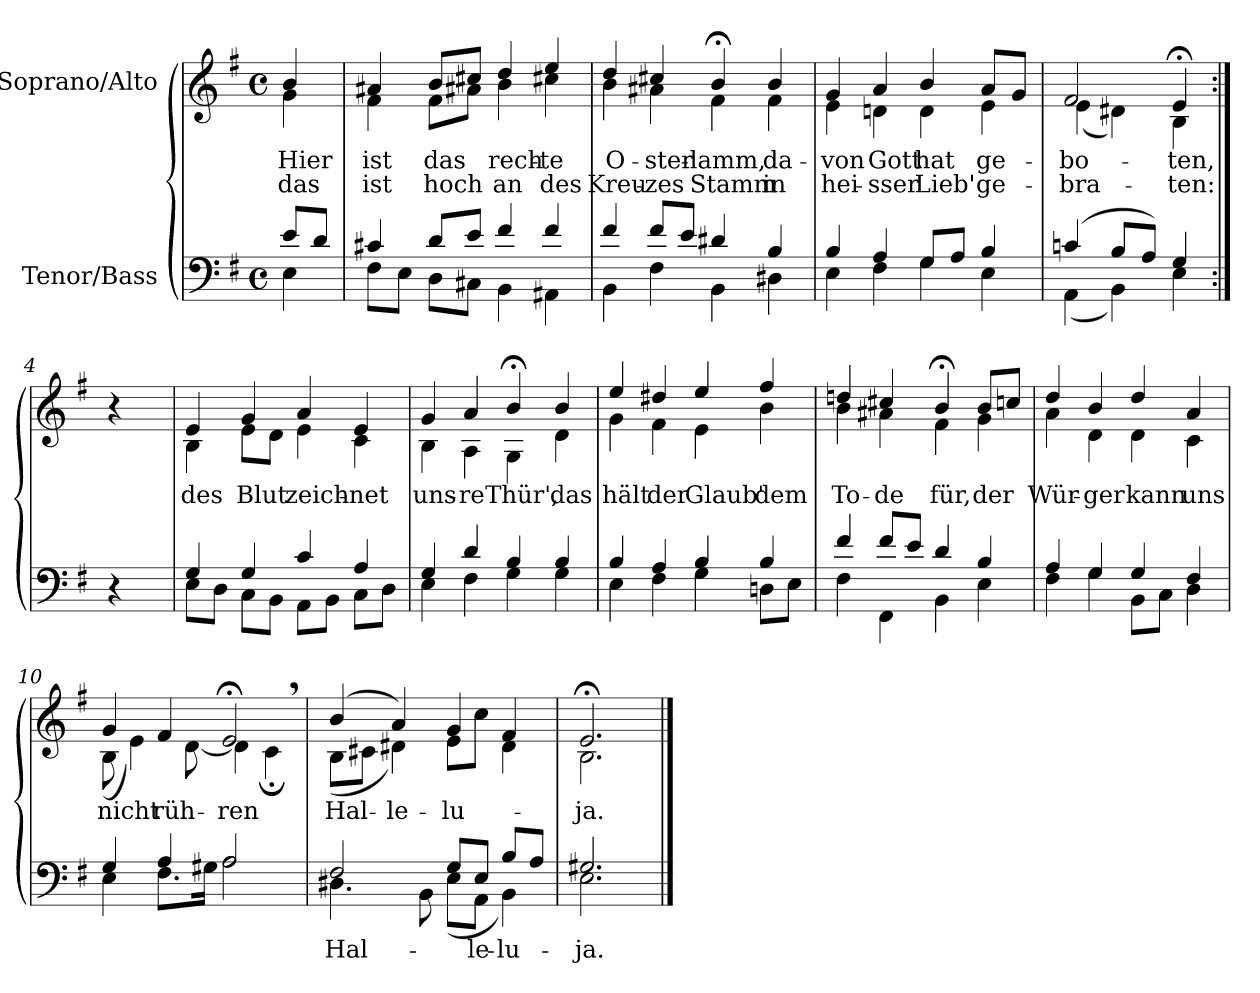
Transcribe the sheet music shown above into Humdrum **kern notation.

**kern	**text	**kern	**text	**text
*part2	*part2	*part1	*part1	*part1
*staff2	*staff2	*staff1	*staff1	*staff1
*I"Tenor/Bass	*	*I"Soprano/Alto	*	*
*clefF4	*	*clefG2	*	*
*k[f#]	*	*k[f#]	*	*
*M4/4	*	*M4/4	*	*
*met(c)	*	*met(c)	*	*
=	=	=	=	=
*^	*	*	*	*
!	!	!	!	!LO:LY:b	!LO:LY:b
*	*	*	*^	*	*
8e/L	4E\	.	4b/	4g\	Hier	das
8d/J	.	.	.	.	.	.
=1	=1	=1	=1	=1	=1	=1
!	!	!	!	!	!LO:LY:b	!LO:LY:b
4c#X/	8F#\L	.	4a#X/	4f#\	ist	ist
.	8E\J	.	.	.	.	.
!	!	!	!	!	!LO:LY:b	!LO:LY:b
8d/L	8D\L	.	8b/L	8f#\L	das	hoch
8e/J	8C#X\J	.	8cc#X/J	8a#X\J	.	.
!	!	!	!	!	!LO:LY:b	!LO:LY:b
4f#/	4BB\	.	4dd/	4b\	rech-	an
!	!	!	!	!	!LO:LY:b	!LO:LY:b
4f#/	4AA#X\	.	4ee/	4cc#X\	-te	des
=2	=2	=2	=2	=2	=2	=2
!	!	!	!	!	!LO:LY:b	!LO:LY:b
4f#/	4BB\	.	4dd/	4b\	O-	Kreu-
!	!	!	!	!	!LO:LY:b	!LO:LY:b
8f#/L	4F#\	.	4cc#X/	4a#X\	-ster-	-zes
8e/J	.	.	.	.	.	.
!	!	!	!	!	!LO:LY:b	!LO:LY:b
4d#X/	4BB\	.	4b;</	4f#\	-lamm,	Stamm
!	!	!	!	!	!LO:LY:b	!LO:LY:b
4B/	4D#X\	.	4b/	4f#\	da-	in
=3	=3	=3	=3	=3	=3	=3
!	!	!	!	!	!LO:LY:b	!LO:LY:b
4B/	4E\	.	4g/	4e\	-von	hei-
!	!	!	!	!	!LO:LY:b	!LO:LY:b
4A/	4F#\	.	4a/	4dn\	Gott	-sser
!	!	!	!	!	!LO:LY:b	!LO:LY:b
8G/L	4G\	.	4b/	4d\	hat	Lieb'
8A/J	.	.	.	.	.	.
!	!	!	!	!	!LO:LY:b	!LO:LY:b
4B/	4E\	.	8a/L	4e\	ge-	ge-
.	.	.	8g/J	.	.	.
=4	=4	=4	=4	=4	=4	=4
!	!	!	!	!	!LO:LY:b	!LO:LY:b
(4cn/	(4AA\	.	2f#/	(4e\	-bo-	-bra-
8B/L	4BB\)	.	.	4d#X\)	.	.
8A/J)	.	.	.	.	.	.
!	!	!	!	!	!LO:LY:b	!LO:LY:b
4G/	4E\	.	4e;</	4B\	-ten,	-ten:
*v	*v	*	*	*	*	*
*	*	*v	*v	*	*
!!LO:LB:g=z
=4X1:|!	=4X1:|!	=4X1:|!	=4X1:|!	=4X1:|!
4r	.	4r	.	.
=5	=5	=5	=5	=5
*^	*	*	*	*
!	!	!	!	!LO:LY:b	!
*	*	*	*^	*	*
4G/	8E\L	.	4e/	4B\	des	.
.	8D\J	.	.	.	.	.
!	!	!	!	!	!LO:LY:b	!
4G/	8C\L	.	4g/	8e\L	Blut	.
.	8BB\J	.	.	8d\J	.	.
!	!	!	!	!	!LO:LY:b	!
4c/	8AA\L	.	4a/	4e\	zeich-	.
.	8BB\J	.	.	.	.	.
!	!	!	!	!	!LO:LY:b	!
4A/	8C\L	.	4e/	4c\	-net	.
.	8D\J	.	.	.	.	.
=6	=6	=6	=6	=6	=6	=6
!	!	!	!	!	!LO:LY:b	!
4G/	4E\	.	4g/	4B\	uns-	.
!	!	!	!	!	!LO:LY:b	!
4d/	4F#\	.	4a/	4A\	-re	.
!	!	!	!	!	!LO:LY:b	!
4B/	4G\	.	4b;</	4G\	Thür',	.
!	!	!	!	!	!LO:LY:b	!
4B/	4G\	.	4b/	4d\	das	.
=7	=7	=7	=7	=7	=7	=7
!	!	!	!	!	!LO:LY:b	!
4B/	4E\	.	4ee/	4g\	hält	.
!	!	!	!	!	!LO:LY:b	!
4A/	4F#\	.	4dd#X/	4f#\	der	.
!	!	!	!	!	!LO:LY:b	!
4B/	4G\	.	4ee/	4e\	Glaub'	.
!	!	!	!	!	!LO:LY:b	!
4B/	8Dn\L	.	4ff#/	4b\	dem	.
.	8E\J	.	.	.	.	.
=8	=8	=8	=8	=8	=8	=8
!	!	!	!	!	!LO:LY:b	!
4f#/	4F#\	.	4ddn/	4b\	To-	.
!	!	!	!	!	!LO:LY:b	!
8f#/L	4FF#\	.	4cc#X/	4a#X\	-de	.
8e/J	.	.	.	.	.	.
!	!	!	!	!	!LO:LY:b	!
4d/	4BB\	.	4b;</	4f#\	für,	.
!	!	!	!	!	!LO:LY:b	!
4B/	4E\	.	8b/L	4g\	der	.
.	.	.	8ccn/J	.	.	.
!!LO:LB:g=z	!!
=9	=9	=9	=9	=9	=9	=9
!	!	!	!	!	!LO:LY:b	!
4A/	4F#\	.	4dd/	4a\	Wür-	.
!	!	!	!	!	!LO:LY:b	!
4G/	4G\	.	4b/	4d\	-ger	.
!	!	!	!	!	!LO:LY:b	!
4G/	8BB\L	.	4dd/	4d\	kann	.
.	8C\J	.	.	.	.	.
!	!	!	!	!	!LO:LY:b	!
4F#/	4D\	.	4a/	4c\	uns	.
=10	=10	=10	=10	=10	=10	=10
!	!	!	!	!	!LO:LY:b	!
4G/	4E\	.	4g/	(8B\	nicht	.
.	.	.	.	4e\)	.	.
!	!	!	!	!	!LO:LY:b	!
4A/	8.F#\L	.	4f#/	.	rüh-	.
.	.	.	.	[8d\	.	.
.	16G#X\Jk	.	.	.	.	.
!	!	!	!	!	!LO:LY:b	!
2A/	2A\	.	2e;<,/	4d\]	-ren	.
.	.	.	.	4c;\	.	.
=11	=11	=11	=11	=11	=11	=11
!	!	!LO:LY:b	!	!	!LO:LY:b	!
2F#/	4.D#X\	Hal-	(4b/	(8B\L	Hal-	.
.	.	.	.	8c#X\J	.	.
!	!	!	!	!	!LO:LY:b	!
.	.	.	4a/)	4d#X\)	-le-	.
.	8BB\	.	.	.	.	.
!	!	!	!	!	!LO:LY:b	!
8G/L	(8E\L	.	4g/	8e\L	-lu-	.
!	!	!LO:LY:b	!	!	!	!
8E/J	8AA\J	-le-	.	8cc\J	.	.
!	!	!LO:LY:b	!	!	!	!
8B/L	4BB\)	-lu-	4f#/	4d#\	.	.
8A/J	.	.	.	.	.	.
=12	=12	=12	=12	=12	=12	=12
!	!	!LO:LY:b	!	!	!LO:LY:b	!
2.G#X/	2.E\	-ja.	2.e;</	2.B\	-ja.	.
*v	*v	*	*	*	*	*
*	*	*v	*v	*	*
==	==	==	==	==
*-	*-	*-	*-	*-
